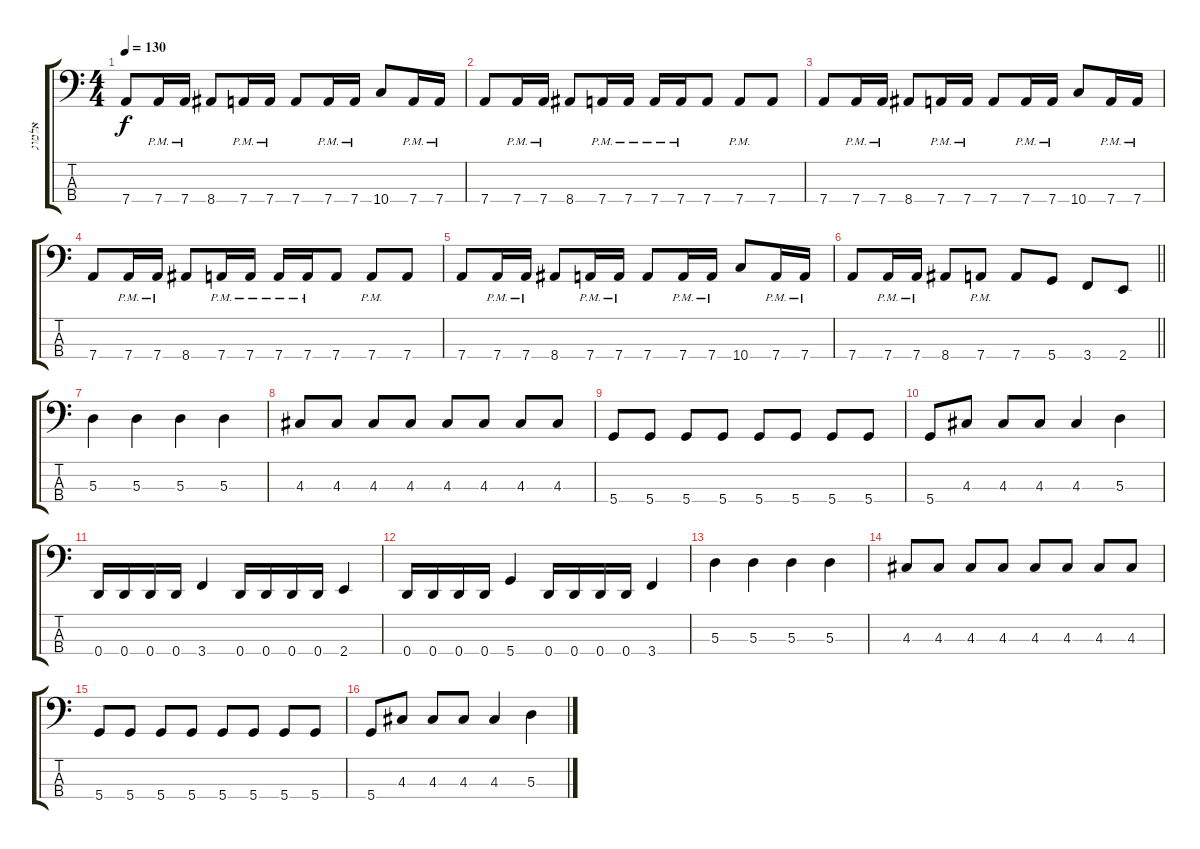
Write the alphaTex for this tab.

\track ("אלמוג" "אלמוג") {instrument electricbasspick}
\staff {score tabs}
\tuning (G2 D2 A1 D1) {hide}
\ts (4 4)
\tempo 130
\clef f4
\ks c
7.4.8{dy f} 7.4{pm}.16 7.4{pm}.16 8.4.8 7.4{pm}.16 7.4{pm}.16 7.4.8 7.4{pm}.16 7.4{pm}.16 10.4.8 7.4{pm}.16 7.4{pm}.16 |
7.4.8 7.4{pm}.16 7.4{pm}.16 8.4.8 7.4{pm}.16 7.4{pm}.16 7.4{pm}.16 7.4{pm}.16 7.4.8 7.4{pm}.8 7.4.8 |
7.4.8 7.4{pm}.16 7.4{pm}.16 8.4.8 7.4{pm}.16 7.4{pm}.16 7.4.8 7.4{pm}.16 7.4{pm}.16 10.4.8 7.4{pm}.16 7.4{pm}.16 |
7.4.8 7.4{pm}.16 7.4{pm}.16 8.4.8 7.4{pm}.16 7.4{pm}.16 7.4{pm}.16 7.4{pm}.16 7.4.8 7.4{pm}.8 7.4.8 |
7.4.8 7.4{pm}.16 7.4{pm}.16 8.4.8 7.4{pm}.16 7.4{pm}.16 7.4.8 7.4{pm}.16 7.4{pm}.16 10.4.8 7.4{pm}.16 7.4{pm}.16 |
\barLineRight lightlight
7.4.8 7.4{pm}.16 7.4{pm}.16 8.4.8 7.4{pm}.8 7.4.8 5.4.8 3.4.8 2.4.8 |
5.3.4 5.3.4 5.3.4 5.3.4 |
4.3.8 4.3.8 4.3.8 4.3.8 4.3.8 4.3.8 4.3.8 4.3.8 |
5.4.8 5.4.8 5.4.8 5.4.8 5.4.8 5.4.8 5.4.8 5.4.8 |
5.4.8 4.3.8 4.3.8 4.3.8 4.3.4 5.3.4 |
0.4.16 0.4.16 0.4.16 0.4.16 3.4.4 0.4.16 0.4.16 0.4.16 0.4.16 2.4.4 |
0.4.16 0.4.16 0.4.16 0.4.16 5.4.4 0.4.16 0.4.16 0.4.16 0.4.16 3.4.4 |
5.3.4 5.3.4 5.3.4 5.3.4 |
4.3.8 4.3.8 4.3.8 4.3.8 4.3.8 4.3.8 4.3.8 4.3.8 |
5.4.8 5.4.8 5.4.8 5.4.8 5.4.8 5.4.8 5.4.8 5.4.8 |
5.4.8 4.3.8 4.3.8 4.3.8 4.3.4 5.3.4
